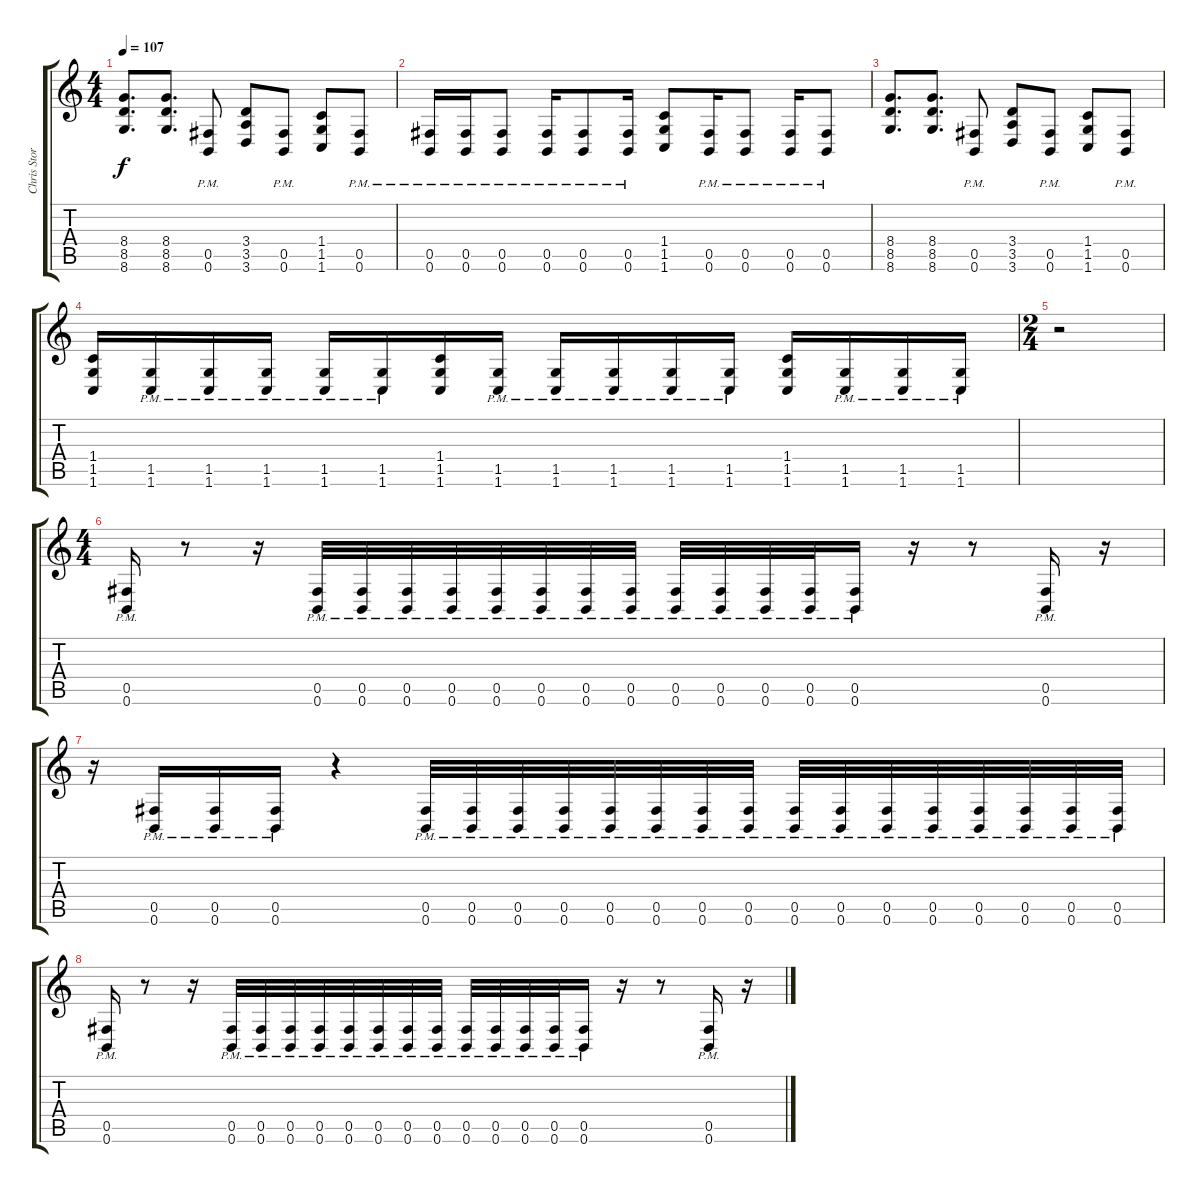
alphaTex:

\track ("Chris Storey" "Chris Stor") {instrument distortionguitar}
\staff {score tabs}
\tuning (Db4 Ab3 E3 B2 Gb2 B1) {hide}
\ts (4 4)
\tempo 107
\clef g2
\ks c
(8.4 8.5 8.6).8{d dy f} (8.4 8.5 8.6).8{d} (0.5{pm} 0.6{pm}).8 (3.4 3.5 3.6).8 (0.5{pm} 0.6{pm}).8 (1.4 1.5 1.6).8 (0.5{pm} 0.6{pm}).8 |
(0.5{pm} 0.6{pm}).16 (0.5{pm} 0.6{pm}).16 (0.5{pm} 0.6{pm}).8 (0.5{pm} 0.6{pm}).16 (0.5{pm} 0.6{pm}).8 (0.5{pm} 0.6{pm}).16 (1.4 1.5 1.6).8 (0.5{pm} 0.6{pm}).16 (0.5{pm} 0.6{pm}).8 (0.5{pm} 0.6{pm}).16 (0.5{pm} 0.6{pm}).8 |
(8.4 8.5 8.6).8{d} (8.4 8.5 8.6).8{d} (0.5{pm} 0.6{pm}).8 (3.4 3.5 3.6).8 (0.5{pm} 0.6{pm}).8 (1.4 1.5 1.6).8 (0.5{pm} 0.6{pm}).8 |
(1.4 1.5 1.6).16 (1.5{pm} 1.6{pm}).16 (1.5{pm} 1.6{pm}).16 (1.5{pm} 1.6{pm}).16 (1.5{pm} 1.6{pm}).16 (1.5{pm} 1.6{pm}).16 (1.4 1.5 1.6).16 (1.5{pm} 1.6{pm}).16 (1.5{pm} 1.6{pm}).16 (1.5{pm} 1.6{pm}).16 (1.5{pm} 1.6{pm}).16 (1.5{pm} 1.6{pm}).16 (1.4 1.5 1.6).16 (1.5{pm} 1.6{pm}).16 (1.5{pm} 1.6{pm}).16 (1.5{pm} 1.6{pm}).16 |
\ts (2 4)
r.2 |
\ts (4 4)
(0.5{pm} 0.6{pm}).16 r.8 r.16 (0.5{pm} 0.6{pm}).32 (0.5{pm} 0.6{pm}).32 (0.5{pm} 0.6{pm}).32 (0.5{pm} 0.6{pm}).32 (0.5{pm} 0.6{pm}).32 (0.5{pm} 0.6{pm}).32 (0.5{pm} 0.6{pm}).32 (0.5{pm} 0.6{pm}).32 (0.5{pm} 0.6{pm}).32 (0.5{pm} 0.6{pm}).32 (0.5{pm} 0.6{pm}).32 (0.5{pm} 0.6{pm}).32 (0.5{pm} 0.6{pm}).16 r.16 r.8 (0.5{pm} 0.6{pm}).16 r.16 |
r.16 (0.5{pm} 0.6{pm}).16 (0.5{pm} 0.6{pm}).16 (0.5{pm} 0.6{pm}).16 r.4 (0.5{pm} 0.6{pm}).32 (0.5{pm} 0.6{pm}).32 (0.5{pm} 0.6{pm}).32 (0.5{pm} 0.6{pm}).32 (0.5{pm} 0.6{pm}).32 (0.5{pm} 0.6{pm}).32 (0.5{pm} 0.6{pm}).32 (0.5{pm} 0.6{pm}).32 (0.5{pm} 0.6{pm}).32 (0.5{pm} 0.6{pm}).32 (0.5{pm} 0.6{pm}).32 (0.5{pm} 0.6{pm}).32 (0.5{pm} 0.6{pm}).32 (0.5{pm} 0.6{pm}).32 (0.5{pm} 0.6{pm}).32 (0.5{pm} 0.6{pm}).32 |
(0.5{pm} 0.6{pm}).16 r.8 r.16 (0.5{pm} 0.6{pm}).32 (0.5{pm} 0.6{pm}).32 (0.5{pm} 0.6{pm}).32 (0.5{pm} 0.6{pm}).32 (0.5{pm} 0.6{pm}).32 (0.5{pm} 0.6{pm}).32 (0.5{pm} 0.6{pm}).32 (0.5{pm} 0.6{pm}).32 (0.5{pm} 0.6{pm}).32 (0.5{pm} 0.6{pm}).32 (0.5{pm} 0.6{pm}).32 (0.5{pm} 0.6{pm}).32 (0.5{pm} 0.6{pm}).16 r.16 r.8 (0.5{pm} 0.6{pm}).16 r.16
